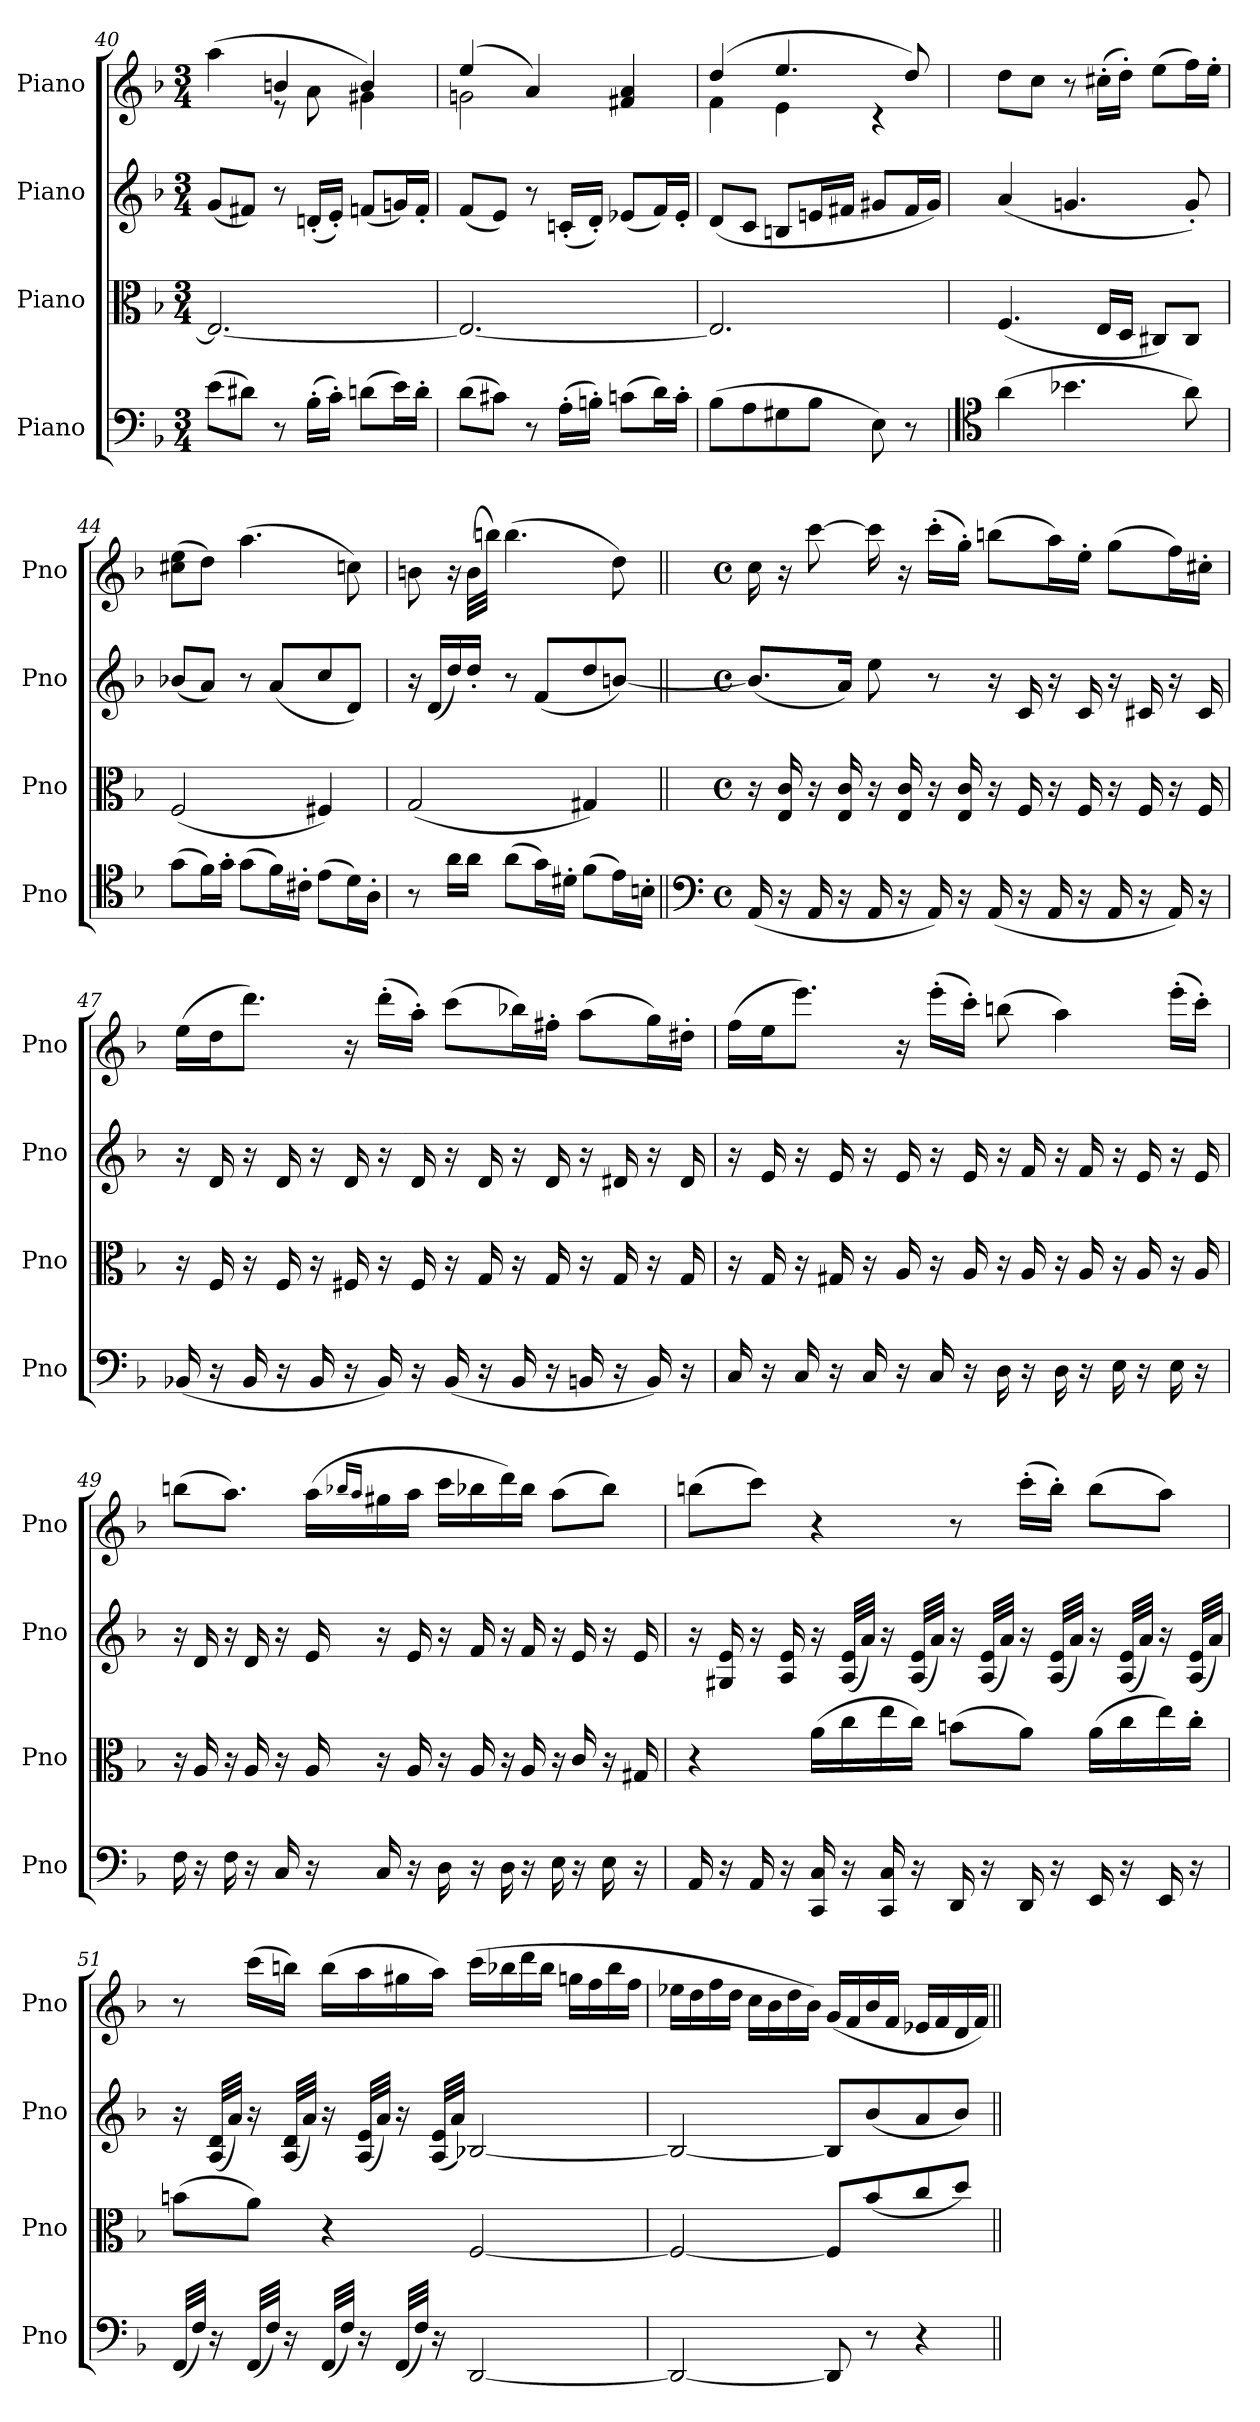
**kern	**kern	**kern	**kern
*part4	*part3	*part2	*part1
*staff4	*staff3	*staff2	*staff1
*I"Piano	*I"Piano	*I"Piano	*I"Piano
*I'Pno	*I'Pno	*I'Pno	*I'Pno
*clefF4	*clefC3	*clefG2	*clefG2
*k[b-]	*k[b-]	*k[b-]	*k[b-]
*M3/4	*M3/4	*M3/4	*M3/4
=40	=40	=40	=40
*	*	*	*^
(8e\L	2.E/_	(8g/L	(4aa\	4ryy
8d#X\J)	.	8f#X/J)	.	.
8r	.	8r	4bn/	8r
(16B-'\LL	.	(16dn'/LL	.	8a\
16c'\JJ)	.	16e'/JJ)	.	.
(8dn\L	.	(8fn/L	4b/)	4g#X\
16e\L)	.	16gn/L)	.	.
16d'\JJ	.	16f'/JJ	.	.
=41	=41	=41	=41	=41
(8d\L	2.E/_	(8f/L	(4ee/	2gn\
8c#X\J)	.	8e/J)	.	.
8r	.	8r	4a/)	.
(16A'\LL	.	(16cn'/LL	.	.
16Bn'\JJ)	.	16d'/JJ)	.	.
(8cn\L	.	(8e-X/L	4f#X/ 4a/	4ryy
16d\L)	.	16f/L)	.	.
16c'\JJ	.	16e-'/JJ	.	.
=42	=42	=42	=42	=42
(8B-\L	2.E/]	(8d/L	(4dd/	4f\
8A\	.	8c/J	.	.
8G#X\	.	8Bn/L	4.ee/	4e\
8B-\J	.	16en/L	.	.
.	.	16f#X/JJ	.	.
8E\)	.	8g#X/L	.	4r
8r	.	16f#/L	8dd/)	.
.	.	16g#/JJ)	.	.
*	*	*	*v	*v
=43	=43	=43	=43
*clefC4	*	*	*
(4a\	(4.F/	(4a/	8dd\L
.	.	.	8cc\J
4.b-X\	.	4.gn/	8r
.	16E/LL	.	(16cc#X'\LL
.	16D/JJ	.	16dd'\JJ)
.	8C#X/L)	.	(8ee\L
8a\)	8C#/J	8g'/)	16ff\L)
.	.	.	16ee'\JJ
=44	=44	=44	=44
(8g\L	(2F/	(8b-X/L	(8cc#X\ 8ee\L
16f\L)	.	8a/J)	8dd\J)
16g'\JJ	.	.	.
(8g\L	.	8r	(4.aa\
16f\L)	.	(8a/L	.
16c#X'\JJ	.	.	.
(8e\L	4F#X/)	8cc/	.
16d\L)	.	8d/J)	8ccn\)
16A'\JJ	.	.	.
=45	=45	=45	=45
8r	(2G/	16r	8bn\
.	.	(16d/LL	.
16a\LL	.	16dd/)	16r
16a\JJ	.	16dd'/JJ	(32b\LLL
.	.	.	32bbn\JJJ)
(8a\L	.	8r	(4.bb\
16g\L)	.	(8f/L	.
16d#X'\JJ	.	.	.
(8f\L	4G#X/)	8dd/	.
16e\L)	.	[8bn/J)	8dd\)
16Bn'\JJ	.	.	.
!!LO:LB:g=z
=46||	=46||	=46||	=46||
*clefF4	*	*	*
*M4/4	*M4/4	*M4/4	*M4/4
*met(c)	*met(c)	*met(c)	*met(c)
(16AA/	16r	(8.b/L]	16cc\
16r	16E/ 16c/	.	16r
16AA/	16r	.	[8ccc\
16r	16E/ 16c/	16a/Jk)	.
16AA/	16r	8ee\	16ccc\]
16r	16E/ 16c/	.	16r
16AA/)	16r	8r	(16ccc'\LL
16r	16E/ 16c/	.	16gg'\JJ)
(16AA/	16r	16r	(8bbn\L
16r	16F/	16c/	.
16AA/	16r	16r	16aa\L)
16r	16F/	16c/	16ee'\JJ
16AA/	16r	16r	(8gg\L
16r	16F/	16c#X/	.
16AA/)	16r	16r	16ff\L)
16r	16F/	16c#/	16cc#X'\JJ
=47	=47	=47	=47
(16BB-X/	16r	16r	(16ee\LL
16r	16F/	16d/	16dd\J
16BB-/	16r	16r	8.ddd\J)
16r	16F/	16d/	.
16BB-/	16r	16r	.
16r	16F#X/	16d/	16r
16BB-/)	16r	16r	(16ddd'\LL
16r	16F#/	16d/	16aa'\JJ)
(16BB-/	16r	16r	(8ccc\L
16r	16G/	16d/	.
16BB-/	16r	16r	16bb-X\L)
16r	16G/	16d/	16ff#X'\JJ
16BBn/	16r	16r	(8aa\L
16r	16G/	16d#X/	.
16BB/)	16r	16r	16gg\L)
16r	16G/	16d#/	16dd#X'\JJ
=48	=48	=48	=48
16C/	16r	16r	(16ff\LL
16r	16G/	16e/	16ee\J
16C/	16r	16r	8.eee\J)
16r	16G#X/	16e/	.
16C/	16r	16r	.
16r	16A/	16e/	16r
16C/	16r	16r	(16eee'\LL
16r	16A/	16e/	16ccc'\JJ)
16D\	16r	16r	(8bbn\
16r	16A/	16f/	.
16D\	16r	16r	4aa\)
16r	16A/	16f/	.
16E\	16r	16r	.
16r	16A/	16e/	.
16E\	16r	16r	(16eee'\LL
16r	16A/	16e/	16ccc'\JJ)
=49	=49	=49	=49
16F\	16r	16r	(8bbn\L
16r	16A/	16d/	.
16F\	16r	16r	8.aa\J)
16r	16A/	16d/	.
16C/	16r	16r	.
16r	16A/	16e/	(16aa\LL
.	.	.	16qbb-X/LL
.	.	.	16qaa/JJ
16C/	16r	16r	16gg#X\
16r	16A/	16e/	16aa\JJ
16D\	16r	16r	16ccc\LL
16r	16A/	16f/	16bb-\
16D\	16r	16r	16ddd\)
16r	16A/	16f/	16bb-\JJ
16E\	16r	16r	(8aa\L
16r	16c/	16e/	.
16E\	16r	16r	8bb-\J)
16r	16G#X/	16e/	.
!!LO:LB:g=z
=50	=50	=50	=50
16AA/	4r	16r	(8bbn\L
16r	.	16G#X/ 16e/	.
16AA/	.	16r	8ccc\J)
16r	.	16A/ 16e/	.
16CC/ 16C/	(16a\LL	16r	4r
16r	16cc\	(32A/ 32e/LLL	.
.	.	32a/JJJ)	.
16CC/ 16C/	16ee\	16r	.
16r	16cc\JJ)	(32A/ 32e/LLL	.
.	.	32a/JJJ)	.
16DD/	(8bn\L	16r	8r
16r	.	(32A/ 32e/LLL	.
.	.	32a/JJJ)	.
16DD/	8a\J)	16r	(16ccc'\LL
16r	.	(32A/ 32e/LLL	16bb'\JJ)
.	.	32a/JJJ)	.
16EE/	(16a\LL	16r	(8bb\L
16r	16cc\	(32A/ 32e/LLL	.
.	.	32a/JJJ)	.
16EE/	16ee\)	16r	8aa\J)
16r	16cc'\JJ	(32A/ 32e/LLL	.
.	.	32a/JJJ)	.
=51	=51	=51	=51
(32FF/LLL	(8bn\L	16r	8r
32F/JJJ)	.	.	.
16r	.	(32A/ 32d/LLL	.
.	.	32a/JJJ)	.
(32FF/LLL	8a\J)	16r	(16ccc\LL
32F/JJJ)	.	.	.
16r	.	(32A/ 32d/LLL	16bbn\JJ)
.	.	32a/JJJ)	.
(32FF/LLL	4r	16r	(16bb\LL
32F/JJJ)	.	.	.
16r	.	(32A/ 32e/LLL	16aa\
.	.	32a/JJJ)	.
(32FF/LLL	.	16r	16gg#X\
32F/JJJ)	.	.	.
16r	.	(32A/ 32e/LLL	16aa\JJ)
.	.	32a/JJJ)	.
[2DD/	[2F/	[2B-X/	(16ccc\LL
.	.	.	16bb-X\
.	.	.	16ddd\
.	.	.	16bb-\JJ
.	.	.	16ggn\LL
.	.	.	16ff\
.	.	.	16bb-\
.	.	.	16ff\JJ
=52	=52	=52	=52
2DD/_	2F/_	2B-/_	16ee-X\LL
.	.	.	16dd\
.	.	.	16ff\
.	.	.	16dd\JJ
.	.	.	16cc\LL
.	.	.	16b-\
.	.	.	16dd\
.	.	.	16b-\JJ)
8DD/]	8F/L]	8B-/L]	(16g/LL
.	.	.	16f/
8r	(8b-/	(8b-/	16b-/
.	.	.	16f/JJ
4r	8cc/	8a/	16e-X/LL
.	.	.	16f/
.	8dd/J)	8b-/J)	16d/
.	.	.	16f/JJ)
=||	=||	=||	=||
*-	*-	*-	*-
